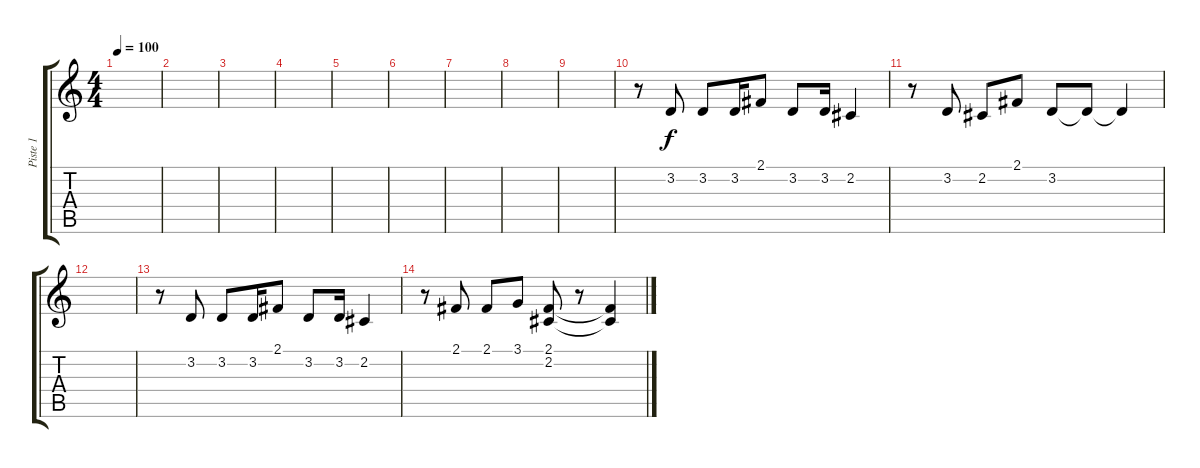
\track ("Piste 1" "Piste 1") {instrument oboe}
\staff {score tabs}
\tuning (E4 B3 G3 D3 A2 E2) {hide}
\ts (4 4)
\tempo 100
\clef g2
\ks c
|
|
|
|
|
|
|
|
|
r.8 3.2.8 3.2.8 3.2.16 2.1.8 3.2.8 3.2.16 2.2.4 |
r.8 3.2.8 2.2.8 2.1.8 3.2.8 3.2{t}.8 3.2{t}.4 |
|
r.8 3.2.8 3.2.8 3.2.16 2.1.8 3.2.8 3.2.16 2.2.4 |
r.8 2.1.8 2.1.8 3.1.8 (2.1 2.2).8 r.8 (2.1{t} 2.2{t}).4
